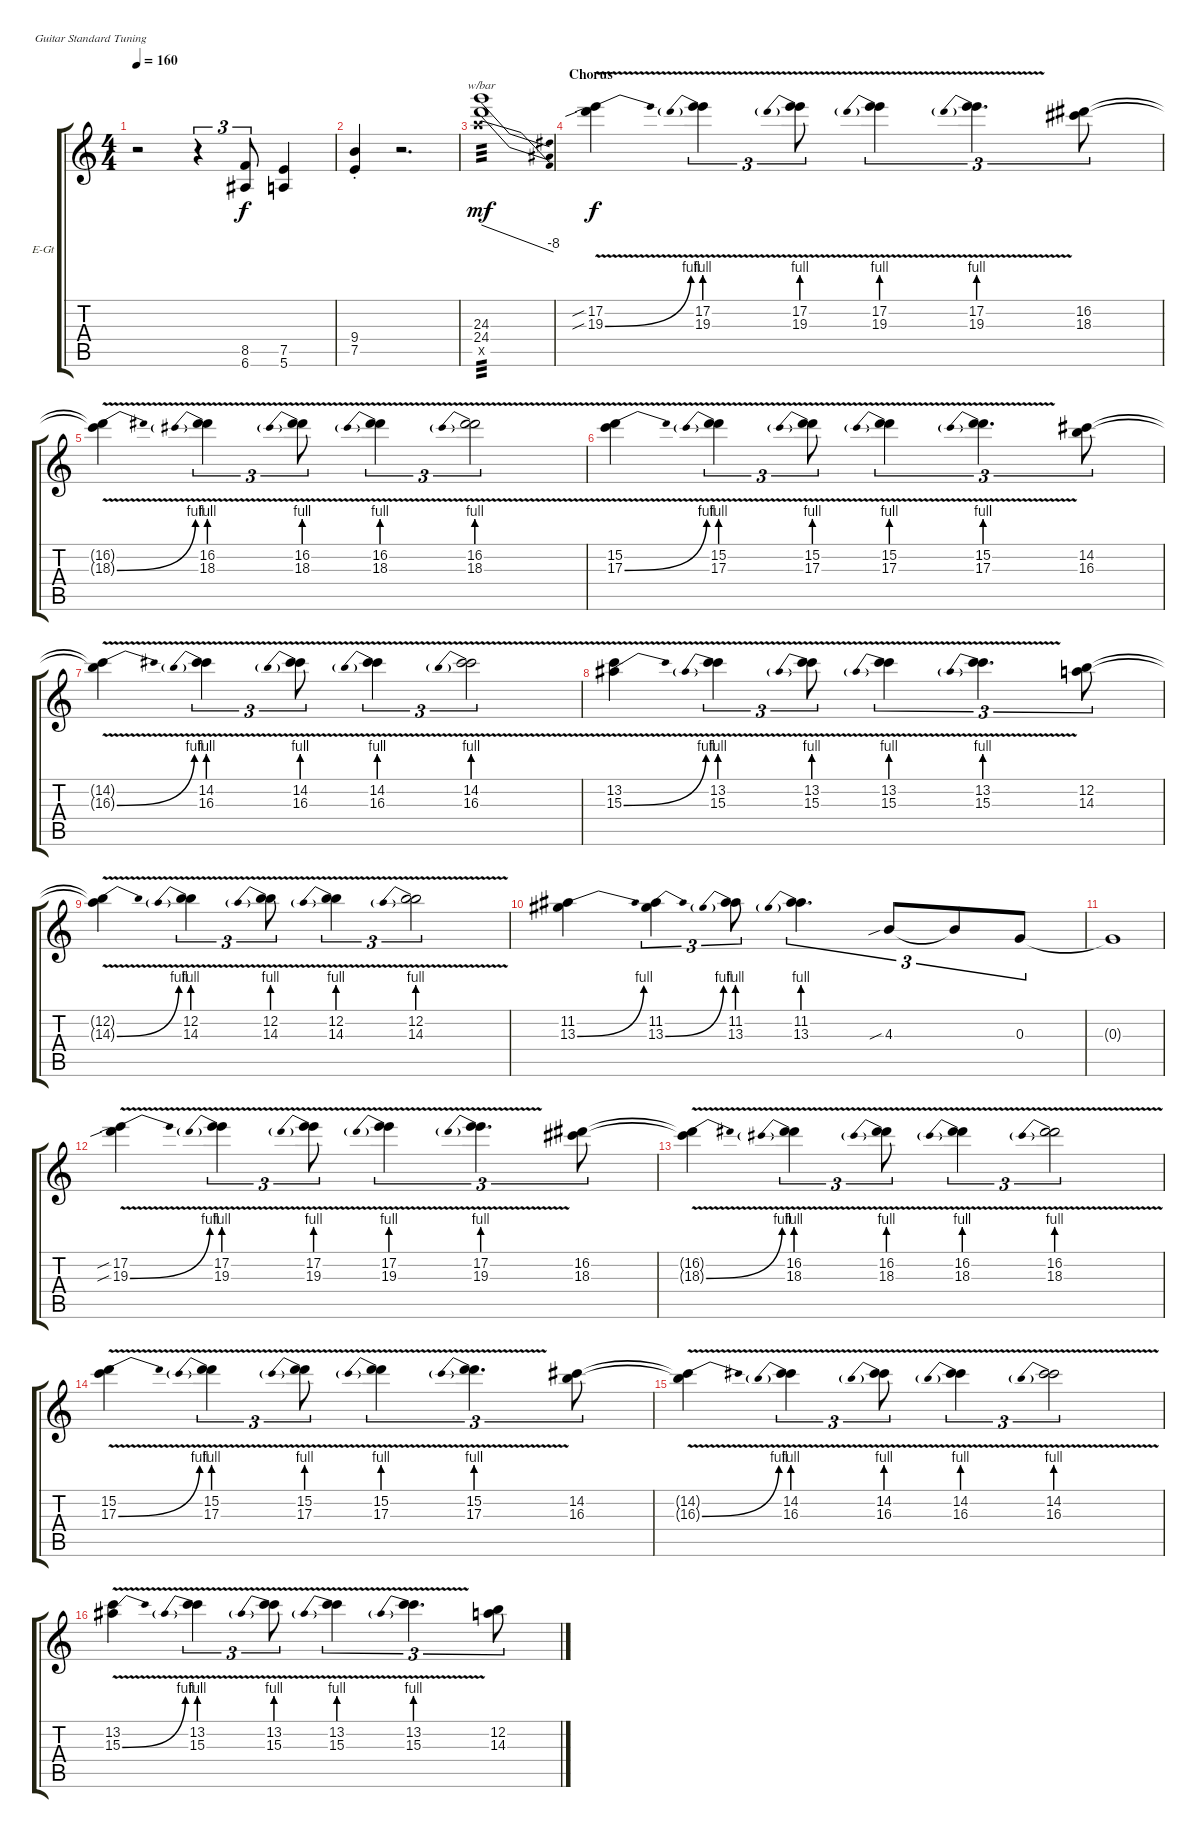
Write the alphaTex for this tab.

\bracketExtendMode groupsimilarinstruments
\firstSystemTrackNameOrientation horizontal
\otherSystemsTrackNameOrientation horizontal
\track ("Lead 1" "E-Gt") {instrument distortionguitar}
\staff {score tabs}
\tuning (E4 B3 G3 D3 A2 E2)
\ts (4 4)
\tempo 160
\clef g2
\ks c
r.2{dy f} r.4{tu (3 2)} (8.5 6.6).8{tu (3 2)} (7.5 5.6).4 |
(7.5{st} 9.4{st}).4 r.2{d} |
(24.5{x} 24.4 24.3).1{tbe (dive default 0 0 59.4 -32) tp 3 dy mf} |
\section ("" "Chorus")
(19.3{be (bend 0 0 15 4) v sib} 17.2{v sib}).4{dy f} (19.3{be (prebend 0 4 60 4) v} 17.2{v}).4{tu (3 2)} (19.3{be (prebend 0 4 60 4) v} 17.2{v}).8{tu (3 2)} (19.3{be (prebend 0 4 60 4) v} 17.2{v}).4{tu (3 2)} (19.3{be (prebend 0 4 60 4) v} 17.2{v}).4{d tu (3 2)} (18.3 16.2).8{tu (3 2)} |
(18.3{be (bend 0 0 15 4) v t} 16.2{v t}).4 (18.3{be (prebend 0 4 60 4) v} 16.2{v}).4{tu (3 2)} (18.3{be (prebend 0 4 60 4) v} 16.2{v}).8{tu (3 2)} (18.3{be (prebend 0 4 60 4) v} 16.2{v}).4{tu (3 2)} (18.3{be (prebend 0 4 60 4) v} 16.2{v}).2{tu (3 2)} |
(17.3{be (bend 0 0 15 4) v} 15.2{v}).4 (17.3{be (prebend 0 4 60 4) v} 15.2{v}).4{tu (3 2)} (17.3{be (prebend 0 4 60 4) v} 15.2{v}).8{tu (3 2)} (17.3{be (prebend 0 4 60 4) v} 15.2{v}).4{tu (3 2)} (17.3{be (prebend 0 4 60 4) v} 15.2{v}).4{d tu (3 2)} (16.3 14.2).8{tu (3 2)} |
(16.3{be (bend 0 0 15 4) v t} 14.2{v t}).4 (16.3{be (prebend 0 4 60 4) v} 14.2{v}).4{tu (3 2)} (16.3{be (prebend 0 4 60 4) v} 14.2{v}).8{tu (3 2)} (16.3{be (prebend 0 4 60 4) v} 14.2{v}).4{tu (3 2)} (16.3{be (prebend 0 4 60 4) v} 14.2{v}).2{tu (3 2)} |
(15.3{be (bend 0 0 15 4) v} 13.2{v}).4 (15.3{be (prebend 0 4 60 4) v} 13.2{v}).4{tu (3 2)} (15.3{be (prebend 0 4 60 4) v} 13.2{v}).8{tu (3 2)} (15.3{be (prebend 0 4 60 4) v} 13.2{v}).4{tu (3 2)} (15.3{be (prebend 0 4 60 4) v} 13.2{v}).4{d tu (3 2)} (14.3 12.2).8{tu (3 2)} |
(14.3{be (bend 0 0 15 4) v t} 12.2{v t}).4 (14.3{be (prebend 0 4 60 4) v} 12.2{v}).4{tu (3 2)} (14.3{be (prebend 0 4 60 4) v} 12.2{v}).8{tu (3 2)} (14.3{be (prebend 0 4 60 4) v} 12.2{v}).4{tu (3 2)} (14.3{be (prebend 0 4 60 4) v} 12.2{v}).2{tu (3 2)} |
(11.2 13.3{be (bend 0 0 15 4)}).4 (11.2 13.3{be (bend 0 0 15 4)}).4{tu (3 2)} (13.3{be (prebend 0 4 60 4)} 11.2).8{tu (3 2)} (13.3{be (prebend 0 4 60 4)} 11.2).4{d tu (3 2)} 4.3{sib}.8{tu (3 2)} 4.3{t}.8{tu (3 2)} 0.3.8{tu (3 2)} |
0.3{t}.1 |
(19.3{be (bend 0 0 15 4) v sib} 17.2{v sib}).4 (19.3{be (prebend 0 4 60 4) v} 17.2{v}).4{tu (3 2)} (19.3{be (prebend 0 4 60 4) v} 17.2{v}).8{tu (3 2)} (19.3{be (prebend 0 4 60 4) v} 17.2{v}).4{tu (3 2)} (19.3{be (prebend 0 4 60 4) v} 17.2{v}).4{d tu (3 2)} (18.3 16.2).8{tu (3 2)} |
(18.3{be (bend 0 0 15 4) v t} 16.2{v t}).4 (18.3{be (prebend 0 4 60 4) v} 16.2{v}).4{tu (3 2)} (18.3{be (prebend 0 4 60 4) v} 16.2{v}).8{tu (3 2)} (18.3{be (prebend 0 4 60 4) v} 16.2{v}).4{tu (3 2)} (18.3{be (prebend 0 4 60 4) v} 16.2{v}).2{tu (3 2)} |
(17.3{be (bend 0 0 15 4) v} 15.2{v}).4 (17.3{be (prebend 0 4 60 4) v} 15.2{v}).4{tu (3 2)} (17.3{be (prebend 0 4 60 4) v} 15.2{v}).8{tu (3 2)} (17.3{be (prebend 0 4 60 4) v} 15.2{v}).4{tu (3 2)} (17.3{be (prebend 0 4 60 4) v} 15.2{v}).4{d tu (3 2)} (16.3 14.2).8{tu (3 2)} |
(16.3{be (bend 0 0 15 4) v t} 14.2{v t}).4 (16.3{be (prebend 0 4 60 4) v} 14.2{v}).4{tu (3 2)} (16.3{be (prebend 0 4 60 4) v} 14.2{v}).8{tu (3 2)} (16.3{be (prebend 0 4 60 4) v} 14.2{v}).4{tu (3 2)} (16.3{be (prebend 0 4 60 4) v} 14.2{v}).2{tu (3 2)} |
(15.3{be (bend 0 0 15 4) v} 13.2{v}).4 (15.3{be (prebend 0 4 60 4) v} 13.2{v}).4{tu (3 2)} (15.3{be (prebend 0 4 60 4) v} 13.2{v}).8{tu (3 2)} (15.3{be (prebend 0 4 60 4) v} 13.2{v}).4{tu (3 2)} (15.3{be (prebend 0 4 60 4) v} 13.2{v}).4{d tu (3 2)} (14.3 12.2).8{tu (3 2)}
